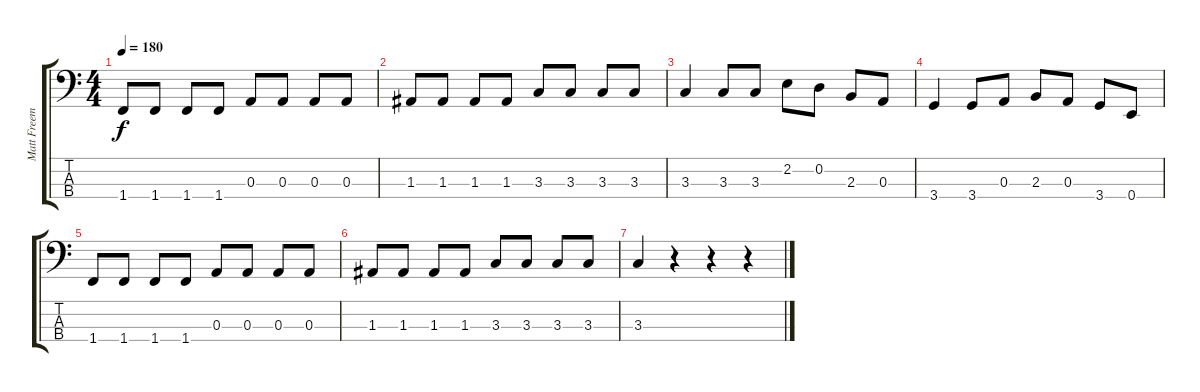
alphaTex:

\track ("Matt Freeman" "Matt Freem") {instrument electricbasspick}
\staff {score tabs}
\tuning (G2 D2 A1 E1) {hide}
\ts (4 4)
\tempo 180
\clef f4
\ks c
1.4.8{dy f} 1.4.8 1.4.8 1.4.8 0.3.8 0.3.8 0.3.8 0.3.8 |
1.3.8 1.3.8 1.3.8 1.3.8 3.3.8 3.3.8 3.3.8 3.3.8 |
3.3.4 3.3.8 3.3.8 2.2.8 0.2.8 2.3.8 0.3.8 |
3.4.4 3.4.8 0.3.8 2.3.8 0.3.8 3.4.8 0.4.8 |
1.4.8 1.4.8 1.4.8 1.4.8 0.3.8 0.3.8 0.3.8 0.3.8 |
1.3.8 1.3.8 1.3.8 1.3.8 3.3.8 3.3.8 3.3.8 3.3.8 |
3.3.4 r.4 r.4 r.4
